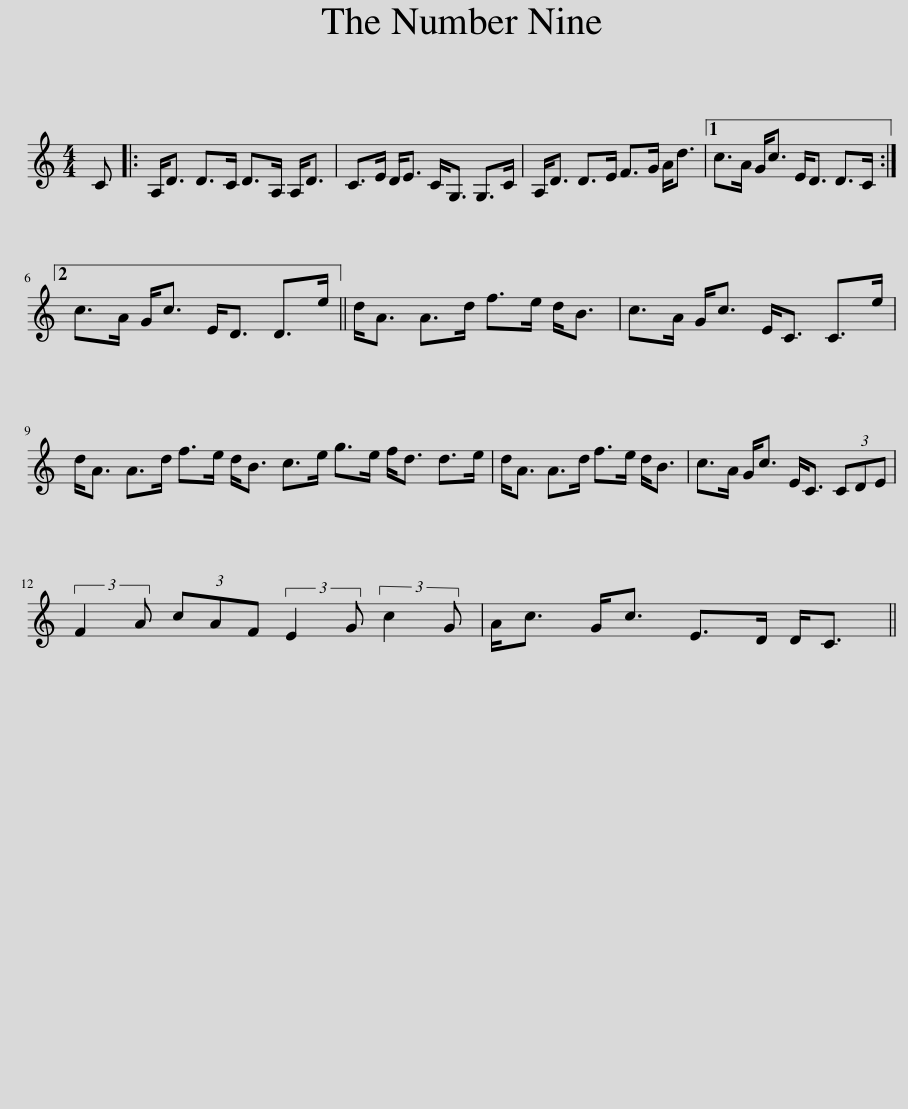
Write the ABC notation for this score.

X:1
L:1/8
M:4/4
I:linebreak $
K:C
V:1 treble
V:1
 C |: A,<D D>C D>A, A,<D | C>E D<E C<G, G,>C | A,<D D>E F>G A<d |1 c>A G<c E<D D>C :|2$ %5
 c>A G<c E<D D>e || d<A A>d f>e d<B | c>A G<c E<C C>e |$ d<A A>d f>e d<B c>e g>e f<d d>e | d<A A>d f>e d<B | %10
 c>A G<c E<C (3CDE |$ (3:2:2F2 A (3cAF (3:2:2E2 G (3:2:2c2 G | A<c G<c E>D D<C || %13
